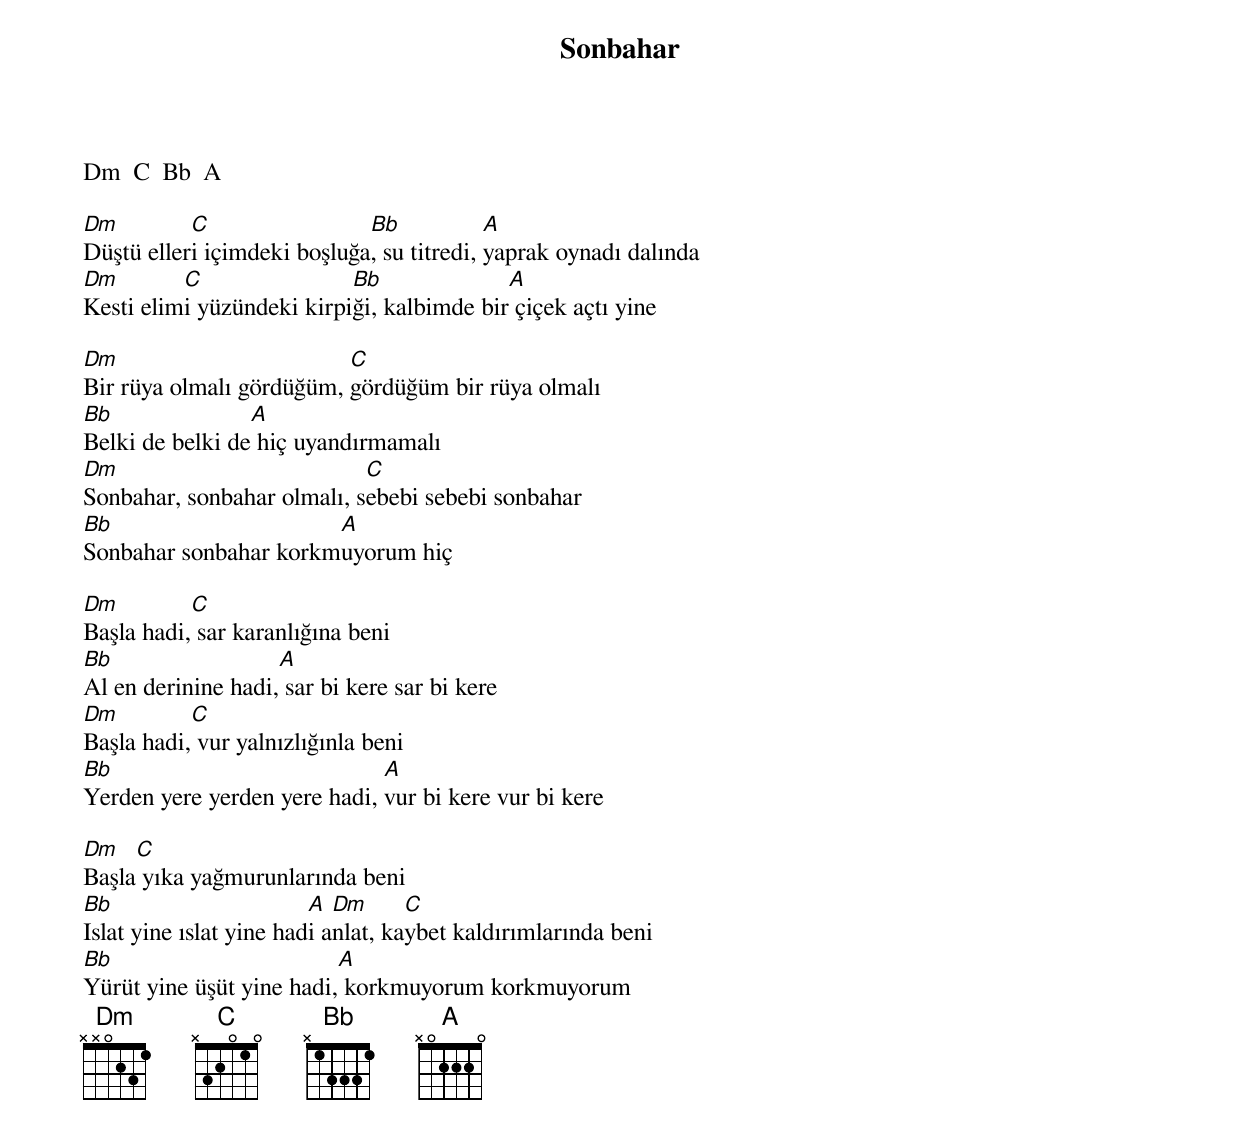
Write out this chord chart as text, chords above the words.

{title: Sonbahar}
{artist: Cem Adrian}

Dm  C  Bb  A

Dm         C                 Bb            A
Düştü elleri içimdeki boşluğa, su titredi, yaprak oynadı dalında
Dm        C                Bb              A
Kesti elimi yüzündeki kirpiği, kalbimde bir çiçek açtı yine

Dm                        C
Bir rüya olmalı gördüğüm, gördüğüm bir rüya olmalı
Bb               A
Belki de belki de hiç uyandırmamalı
Dm                          C
Sonbahar, sonbahar olmalı, sebebi sebebi sonbahar
Bb                     A
Sonbahar sonbahar korkmuyorum hiç

Dm         C
Başla hadi, sar karanlığına beni
Bb                  A
Al en derinine hadi, sar bi kere sar bi kere
Dm         C
Başla hadi, vur yalnızlığınla beni
Bb                            A
Yerden yere yerden yere hadi, vur bi kere vur bi kere

Dm   C
Başla yıka yağmurunlarında beni
Bb                       A  Dm      C
Islat yine ıslat yine hadi anlat, kaybet kaldırımlarında beni
Bb                        A
Yürüt yine üşüt yine hadi, korkmuyorum korkmuyorum
